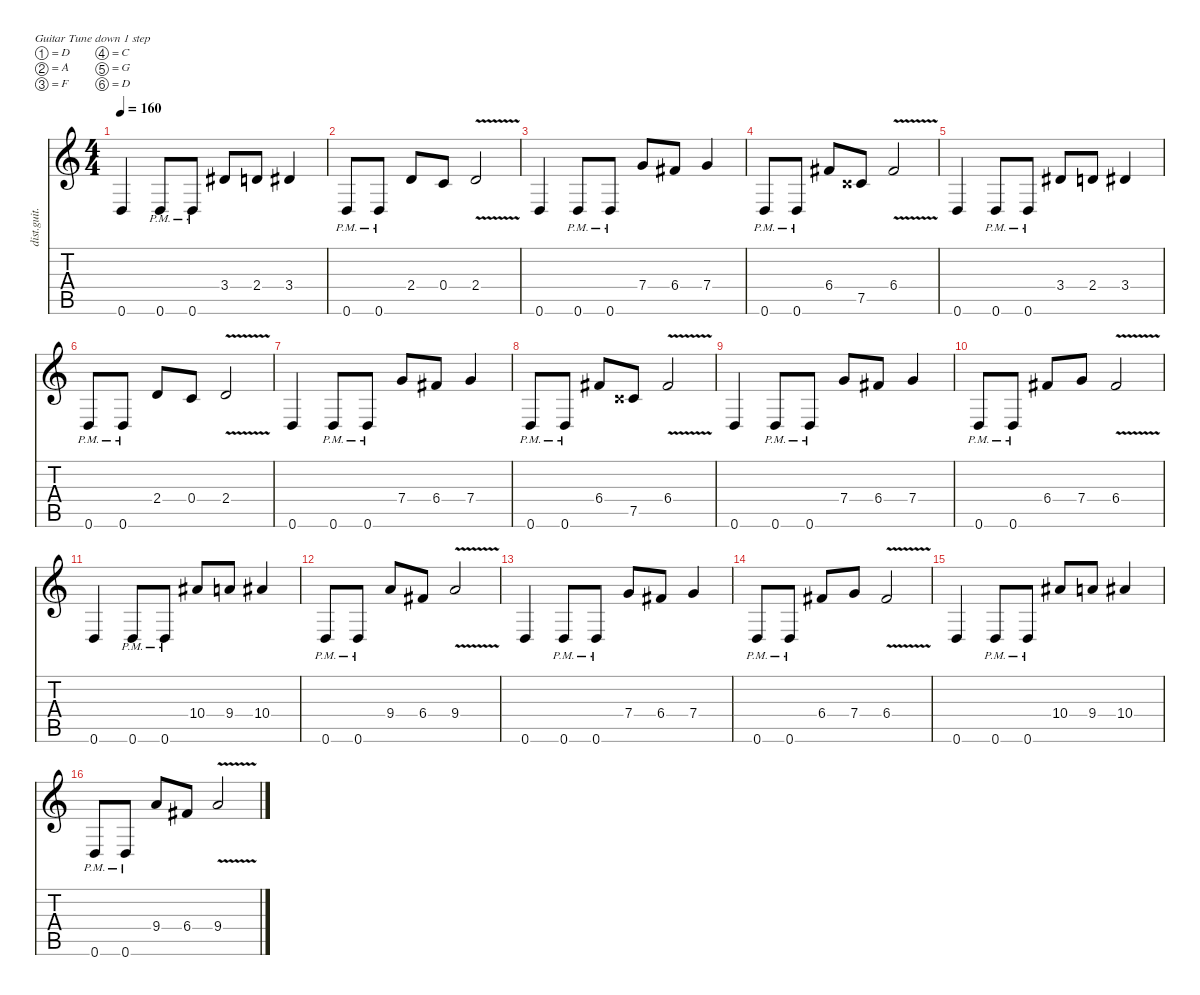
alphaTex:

\defaultSystemsLayout 4
\hideDynamics
\bracketExtendMode nobrackets
\otherSystemsTrackNameOrientation horizontal
\track ("Lead" "dist.guit.") {instrument overdrivenguitar}
\staff {score tabs}
\tuning (D4 A3 F3 C3 G2 D2)
\ts (4 4)
\tempo 160
\clef g2
\ks c
0.6.4{dy mf beam Up} 0.6{pm}.8{beam Up} 0.6{pm}.8{beam Up} 3.4{acc #}.8{beam Up} 2.4.8{beam Up} 3.4{acc #}.4{beam Up} |
0.6{pm}.8{beam Up} 0.6{pm}.8{beam Up} 2.4.8{beam Up} 0.4.8{beam Up} 2.4{v}.2{beam Up} |
0.6.4{beam Up} 0.6{pm}.8{beam Up} 0.6{pm}.8{beam Up} 7.4.8{beam Up} 6.4{acc #}.8{beam Up} 7.4.4{beam Up} |
0.6{pm}.8{beam Up} 0.6{pm}.8{beam Up} 6.4{acc #}.8{beam Up} 7.5{acc x}.8{beam Up} 6.4{v acc #}.2{beam Up} |
0.6.4{beam Up} 0.6{pm}.8{beam Up} 0.6{pm}.8{beam Up} 3.4{acc #}.8{beam Up} 2.4.8{beam Up} 3.4{acc #}.4{beam Up} |
0.6{pm}.8{beam Up} 0.6{pm}.8{beam Up} 2.4.8{beam Up} 0.4.8{beam Up} 2.4{v}.2{beam Up} |
0.6.4{beam Up} 0.6{pm}.8{beam Up} 0.6{pm}.8{beam Up} 7.4.8{beam Up} 6.4{acc #}.8{beam Up} 7.4.4{beam Up} |
0.6{pm}.8{beam Up} 0.6{pm}.8{beam Up} 6.4{acc #}.8{beam Up} 7.5{acc x}.8{beam Up} 6.4{v acc #}.2{beam Up} |
0.6.4{beam Up} 0.6{pm}.8{beam Up} 0.6{pm}.8{beam Up} 7.4.8{beam Up} 6.4{acc #}.8{beam Up} 7.4.4{beam Up} |
0.6{pm}.8{beam Up} 0.6{pm}.8{beam Up} 6.4{acc #}.8{beam Up} 7.4.8{beam Up} 6.4{v acc #}.2{beam Up} |
0.6.4{beam Up} 0.6{pm}.8{beam Up} 0.6{pm}.8{beam Up} 10.4{acc #}.8{beam Up} 9.4.8{beam Up} 10.4{acc #}.4{beam Up} |
0.6{pm}.8{beam Up} 0.6{pm}.8{beam Up} 9.4.8{beam Up} 6.4{acc #}.8{beam Up} 9.4{v}.2{beam Up} |
0.6.4{beam Up} 0.6{pm}.8{beam Up} 0.6{pm}.8{beam Up} 7.4.8{beam Up} 6.4{acc #}.8{beam Up} 7.4.4{beam Up} |
0.6{pm}.8{beam Up} 0.6{pm}.8{beam Up} 6.4{acc #}.8{beam Up} 7.4.8{beam Up} 6.4{v acc #}.2{beam Up} |
0.6.4{beam Up} 0.6{pm}.8{beam Up} 0.6{pm}.8{beam Up} 10.4{acc #}.8{beam Up} 9.4.8{beam Up} 10.4{acc #}.4{beam Up} |
0.6{pm}.8{beam Up} 0.6{pm}.8{beam Up} 9.4.8{beam Up} 6.4{acc #}.8{beam Up} 9.4{v}.2{beam Up}
